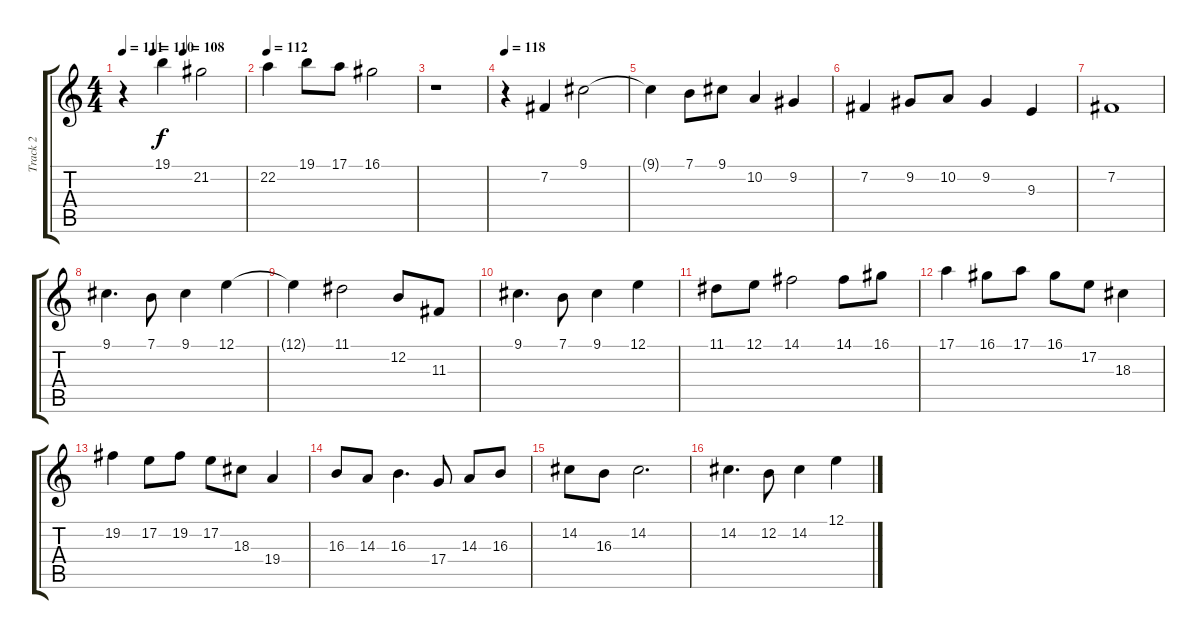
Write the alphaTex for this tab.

\track ("Track 2" "Track 2") {instrument electricpiano1}
\staff {score tabs}
\tuning (E4 B3 G3 D3 A2 E2) {hide}
\ts (4 4)
\tempo 111
\tempo (110 0.25)
\tempo (108 0.5)
\clef g2
\ks c
r.4{dy f} 19.1.4 21.2.2 |
\tempo 112
22.2.4 19.1.8 17.1.8 16.1.2 |
r.1 |
\tempo 118
r.4 7.2.4 9.1.2 |
9.1{t}.4 7.1.8 9.1.8 10.2.4 9.2.4 |
7.2.4 9.2.8 10.2.8 9.2.4 9.3.4 |
7.2.1 |
9.1.4{d} 7.1.8 9.1.4 12.1.4 |
12.1{t}.4 11.1.2 12.2.8 11.3.8 |
9.1.4{d} 7.1.8 9.1.4 12.1.4 |
11.1.8 12.1.8 14.1.2 14.1.8 16.1.8 |
17.1.4 16.1.8 17.1.8 16.1.8 17.2.8 18.3.4 |
19.2.4 17.2.8 19.2.8 17.2.8 18.3.8 19.4.4 |
16.3.8 14.3.8 16.3.4{d} 17.4.8 14.3.8 16.3.8 |
14.2.8 16.3.8 14.2.2{d} |
14.2.4{d} 12.2.8 14.2.4 12.1.4
